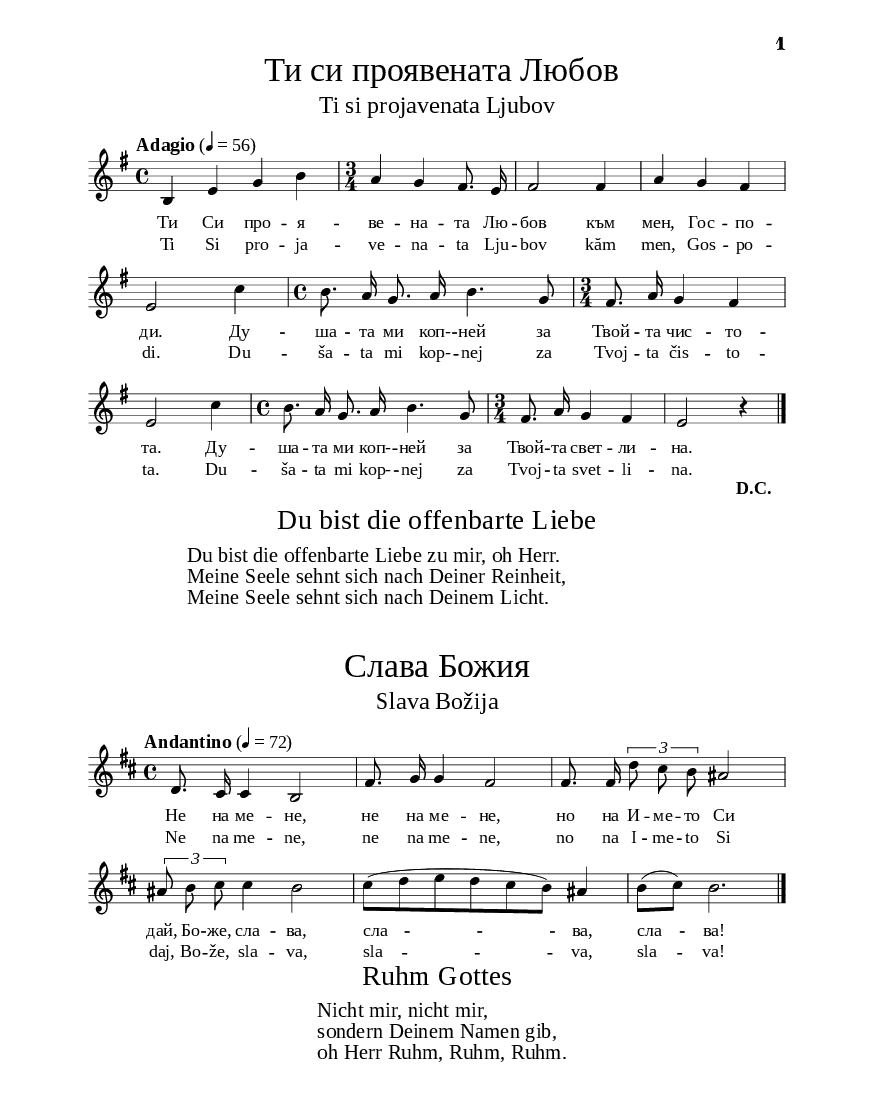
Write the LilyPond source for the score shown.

\version "2.24.3"

% include paper part and global functions
\include "include/globals.ily"

\bookpart {
  \label #'ref055_2
  \tocItem \markup "Ти си проявената Любов – Ti si projavenata Ljubov"
  \include "include/bookpart-paper.ily"
  \score {
    \include "include/score-layout.ily"

    \new Voice \absolute  {
      \clef treble
      \key e \minor
      \time 4/4
      \tempoFunc "Adagio" 4 "56"
      \autoBeamOff
      b4 e' g' b' | \time 3/4  a'4 g' fis'8. e'16 |
      fis'2 fis'4 |

      a'4 g' fis' \break |

      e'2 c''4 |

      \time 4/4  b'8. a'16 g'8. a'16 b'4. g'8   |
      \time 3/4  fis'8. a'16 g'4 fis' \break|  e'2 c''4   |

      \time 4/4  b'8. a'16 g'8. a'16 b'4. g'8 | \time 3/4  fis'8. a'16 g'4 fis' | e'2 r4 \bar "|."
    }

    \addlyrics {
      Ти Си про -- я -- ве -- на -- та Лю -- бов към мен, Гос -- по --
      ди. Ду -- ша -- та ми "коп-" -- ней за Твой -- та чис -- то --
      та. Ду -- ша -- та ми "коп-" -- ней за Твой -- та свет -- ли -- на.
    }
    \addlyrics {
      Ti Si pro -- ja -- ve -- na -- ta Lju -- bov kăm men, Gos -- po --
      di. Du -- ša -- ta mi "kop-" -- nej za Tvoj -- ta čis -- to --
      ta. Du -- ša -- ta mi "kop-" -- nej za Tvoj -- ta svet -- li -- na.
    }

    \header {
      title = \titleFunc " Ти си проявената Любов" "Ti si projavenata Ljubov"
    }

    \midi{}

  } % score
  \markup \dc-one "D.C."



  % include foreign translation(s) of the song
  \version "2.24.3"

\markup \fill-line { \fontsize #deTitleFontSize "Du bist die offenbarte Liebe" }
\markup \null
\markup \null
\markup \fontsize #deCoupletFontSize {
  \hspace #12
  \override #`(baseline-skip . ,deCoupletBaselineSkip)

  \column {

    \line { " "Du bist die offenbarte Liebe zu mir, oh Herr.}
    \line { " "Meine Seele sehnt sich nach Deiner Reinheit,}
    \line { " "Meine Seele sehnt sich nach Deinem Licht.}



  }

}


  \markup \empty-three

  \label #'ref053
  \tocItem \markup "Слава Божия – Slava Božija"
  \include "include/bookpart-paper.ily"
  \score {
    \include "include/score-layout.ily"

    \new Voice \absolute  {
      \clef treble
      \key b \minor
      \time 4/4
      \tempoFunc "Andantino" 4 "72"
      \autoBeamOff

      d'8. cis'16 cis'4 b2 | fis'8. g'16 g'4 fis'2 | fis'8. fis'16 \tupletUp \tuplet 3/2 {  d''8 cis'' b'8 } ais'2 | \break
      \times 2/3  { ais'8 b' cis''8 } cis''4 b'2 | cis''8 [( d'' e'' d'' cis'' b' )] ais'4 | b'8 [( cis'' )] b'2. \bar "|."
    }

    \addlyrics {
      Не на ме -- не, не на ме -- не, но на И -- ме -- то Си
      дай, Бо -- же, сла -- ва, сла -- ва, сла -- ва!
    }

    \addlyrics {
      Ne na me -- ne, ne na me -- ne, no na I -- me -- to Si
      daj, Bo -- že, sla -- va, sla -- va, sla -- va!
    }
    \header {
      title = \titleFunc "Слава Божия" "Slava Božija"
    }

    \midi{}

  } % score

  % include foreign translation(s) of the song
  \version "2.24.3"

\markup \fill-line { \fontsize #deTitleFontSize "Ruhm Gottes" }
\markup \null
\markup \null
\markup \abs-fontsize #10 {
   \hspace #30
  \override #`(baseline-skip . ,deCoupletBaselineSkip)

  \column {
    \line { " " Nicht mir, nicht mir, }
    \line { " " sondern Deinem Namen gib,}
    \line { " " oh Herr Ruhm, Ruhm, Ruhm.}
  }
}




} % bookpart
